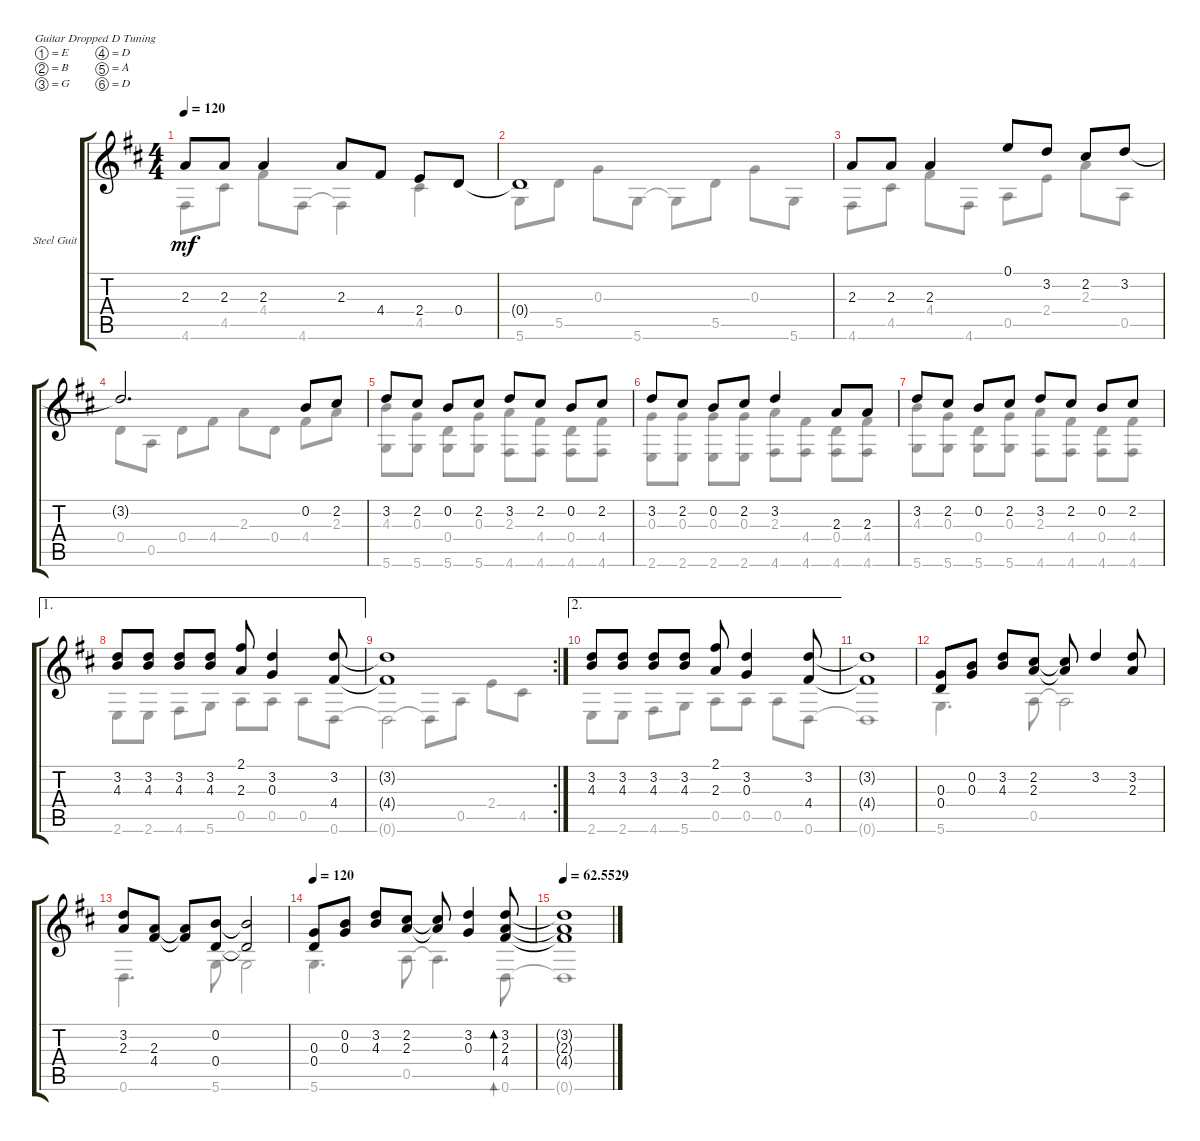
\defaultSystemsLayout 4
\bracketExtendMode groupsimilarinstruments
\firstSystemTrackNameOrientation horizontal
\otherSystemsTrackNameOrientation horizontal
\track ("Steel Guitar" "Steel Guit") {instrument acousticguitarsteel}
\staff {score tabs}
\tuning (E4 B3 G3 D3 A2 D2)
\voice
\ts (4 4)
\tempo 120
\clef g2
\ks d
2.3.8{dy mf} 2.3.8 2.3.4 2.3.8 4.4.8 2.4.8 0.4.8 |
0.4{t}.1 |
2.3.8 2.3.8 2.3.4 0.1.8 3.2.8 2.2.8 3.2.8 |
3.2{t}.2{d} 0.2.8 2.2.8 |
3.2.8 2.2.8 0.2.8 2.2.8 3.2.8 2.2.8 0.2.8 2.2.8 |
3.2.8 2.2.8 0.2.8 2.2.8 3.2.4 2.3.8 2.3.8 |
3.2.8 2.2.8 0.2.8 2.2.8 3.2.8 2.2.8 0.2.8 2.2.8 |
\ae 1
(3.2 4.3).8 (3.2 4.3).8 (3.2 4.3).8 (3.2 4.3).8 (2.1 2.3).8 (3.2 0.3).4 (3.2 4.4).8 |
\rc 2
(3.2{t} 4.4{t}).1 |
\ae 2
(3.2 4.3).8 (3.2 4.3).8 (3.2 4.3).8 (3.2 4.3).8 (2.1 2.3).8 (3.2 0.3).4 (3.2 4.4).8 |
(3.2{t} 4.4{t}).1 |
(0.4 0.3).8 (0.3 0.2).8 (3.2 4.3).8 (2.2 2.3).8 (2.3{t} 2.2{t}).8 3.2.4 (3.2 2.3).8 |
(3.2 2.3).8 (2.3 4.4).8 (4.4{t} 2.3{t}).8 (0.2 0.4).8 (0.2{t} 0.4{t}).2 |
\tempo 120
(0.4 0.3).8 (0.3 0.2).8 (3.2 4.3).8 (2.2 2.3).8 (2.3{t} 2.2{t}).8 (3.2 0.3).4 (3.2 4.4 2.3).8{bd 240} |
\tempo
62.5529 (3.2{t} 4.4{t} 2.3{t}).1
\voice
\clef g2
\ottava regular
\simile none
\ks d
4.6.8{dy mf} 4.5.8 4.4.8 4.6.8 4.6{t}.4 4.5.4 |
5.6.8 5.5.8 0.3.8 5.6.8 5.6{t}.8 5.5.8 0.3.8 5.6.8 |
4.6.8 4.5.8 4.4.8 4.6.8 0.5.8 2.4.8 2.3.8 0.5.8 |
0.4.8 0.5.8 0.4.8 4.4.8 2.3.8 0.4.8 4.4.8 2.3.8 |
(5.6 4.3).8 (5.6 0.3).8 (5.6 0.4).8 (5.6 0.3).8 (4.6 2.3).8 (4.6 4.4).8 (4.6 0.4).8 (4.6 4.4).8 |
(2.6 0.3).8 (2.6 0.3).8 (2.6 0.3).8 (2.6 0.3).8 (4.6 2.3).8 (4.6 4.4).8 (4.6 0.4).8 (4.6 4.4).8 |
(5.6 4.3).8 (5.6 0.3).8 (5.6 0.4).8 (5.6 0.3).8 (4.6 2.3).8 (4.6 4.4).8 (4.6 0.4).8 (4.6 4.4).8 |
2.6.8 2.6.8 4.6.8 5.6.8 0.5.8 0.5.8 0.5.8 0.6.8 |
0.6{t}.2 0.6{t}.8 0.5.8 2.4.8 4.5.8 |
2.6.8 2.6.8 4.6.8 5.6.8 0.5.8 0.5.8 0.5.8 0.6.8 |
0.6{t}.1 |
5.6.4{d} 0.5.8 0.5{t}.2 |
0.6.4{d} 5.6.8 5.6{t}.2 |
5.6.4{d} 0.5.8 0.5{t}.4{d} 0.6.8{bd 240} |
0.6{t}.1
